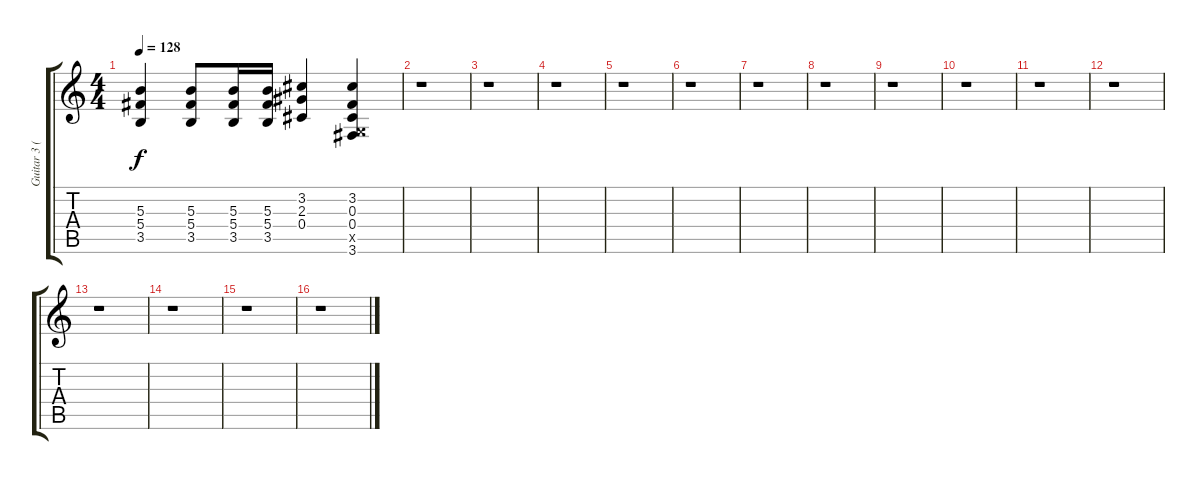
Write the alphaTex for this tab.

\track ("Guitar 3 (Izzy)" "Guitar 3 (") {instrument acousticguitarsteel}
\staff {score tabs}
\tuning (Eb4 Bb3 Gb3 Db3 Ab2 Eb2) {hide}
\ts (4 4)
\tempo 128
\clef g2
\ks c
(5.3 5.4 3.5).4{dy f} (5.3 5.4 3.5).8 (5.3 5.4 3.5).16 (5.3 5.4 3.5).16 (3.2 2.3 0.4).4 (3.2 0.3 0.4 -1.5{x} 3.6).4 |
r.1 |
r.1 |
r.1 |
r.1 |
r.1 |
r.1 |
r.1 |
r.1 |
r.1 |
r.1 |
r.1 |
r.1 |
r.1 |
r.1 |
r.1
